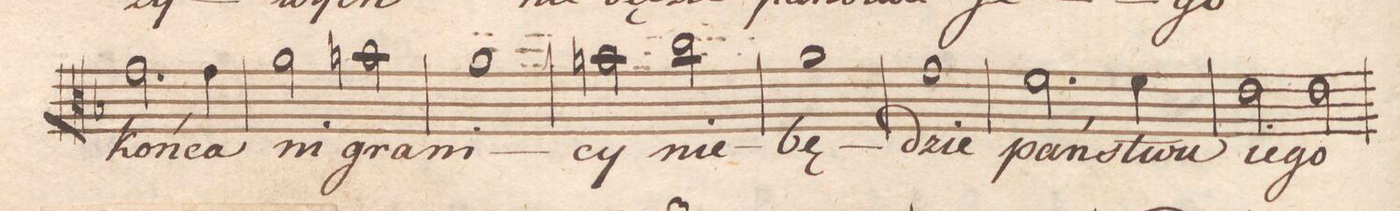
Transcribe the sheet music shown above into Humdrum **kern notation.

**kern	**text	**dynam
*I"Alto	*	*
*clefC3	*	*
*k[b-]	*	*
*met(c|)	*	*
*M2/2	*	*
2.g\	koń-	.
4g\	-ca	.
=98	=98	=98
2a\	ni	.
2bn\	gra-	.
=99	=99	=99
1a	-ni-	.
=100	=100	=100
2bn\	-cy	.
2cc\	-nie	.
=101	=101	=101
1a	bę-	.
=102	=102	=102
1g	-dzie	.
=103	=103	=103
2.f\	pańs-	.
4f\	-twu-	.
=104	=104	=104
2e\	ie-	.
2e\	-go	.
=105	=105	=105
*-	*-	*-
